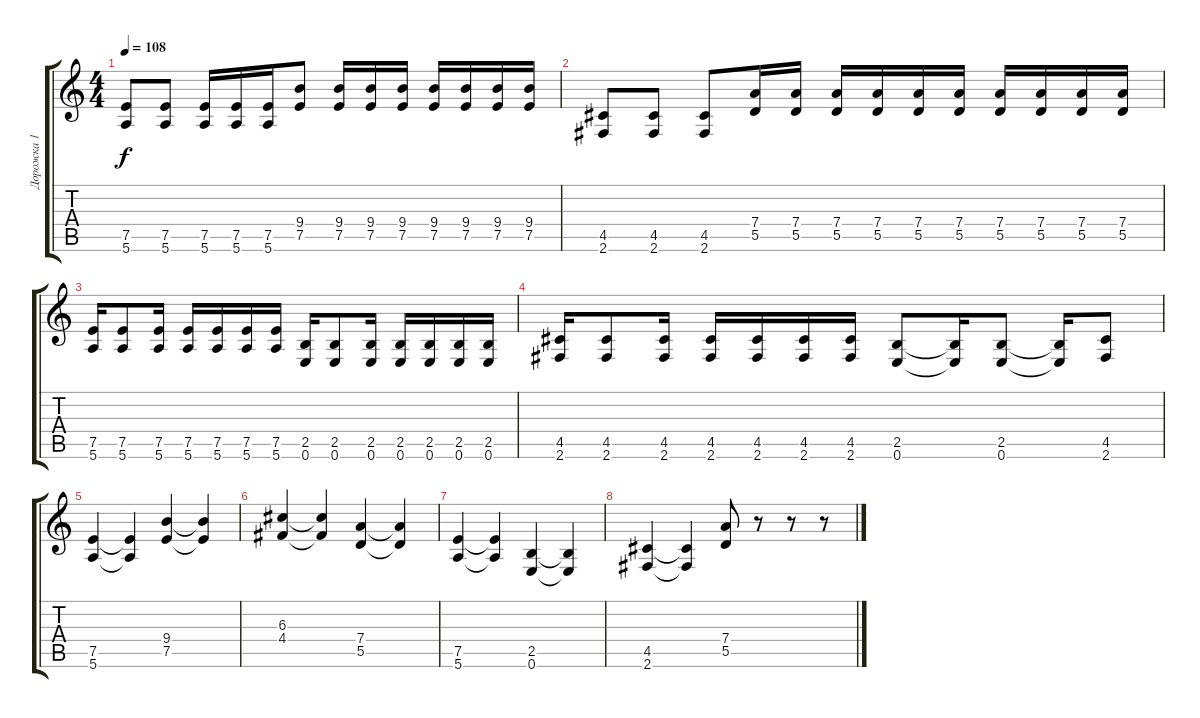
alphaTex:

\track ("Дорожка 1" "Дорожка 1") {instrument distortionguitar}
\staff {score tabs}
\tuning (E4 B3 G3 D3 A2 E2) {hide}
\ts (4 4)
\tempo 108
\clef g2
\ks c
(7.5 5.6).8{dy f} (7.5 5.6).8 (7.5 5.6).16 (7.5 5.6).16 (7.5 5.6).16 (9.4 7.5).8 (9.4 7.5).16 (9.4 7.5).16 (9.4 7.5).16 (9.4 7.5).16 (9.4 7.5).16 (9.4 7.5).16 (9.4 7.5).16 |
(4.5 2.6).8 (4.5 2.6).8 (4.5 2.6).8 (7.4 5.5).16 (7.4 5.5).16 (7.4 5.5).16 (7.4 5.5).16 (7.4 5.5).16 (7.4 5.5).16 (7.4 5.5).16 (7.4 5.5).16 (7.4 5.5).16 (7.4 5.5).16 |
(7.5 5.6).16 (7.5 5.6).8 (7.5 5.6).16 (7.5 5.6).16 (7.5 5.6).16 (7.5 5.6).16 (7.5 5.6).16 (2.5 0.6).16 (2.5 0.6).8 (2.5 0.6).16 (2.5 0.6).16 (2.5 0.6).16 (2.5 0.6).16 (2.5 0.6).16 |
(4.5 2.6).16 (4.5 2.6).8 (4.5 2.6).16 (4.5 2.6).16 (4.5 2.6).16 (4.5 2.6).16 (4.5 2.6).16 (2.5 0.6).8 (2.5{t} 0.6{t}).16 (2.5 0.6).8 (2.5{t} 0.6{t}).16 (4.5 2.6).8 |
(7.5 5.6).4 (7.5{t} 5.6{t}).4 (9.4 7.5).4 (9.4{t} 7.5{t}).4 |
(6.3 4.4).4 (6.3{t} 4.4{t}).4 (7.4 5.5).4 (7.4{t} 5.5{t}).4 |
(7.5 5.6).4 (7.5{t} 5.6{t}).4 (2.5 0.6).4 (2.5{t} 0.6{t}).4 |
(4.5 2.6).4 (4.5{t} 2.6{t}).4 (7.4 5.5).8 r.8 r.8 r.8
